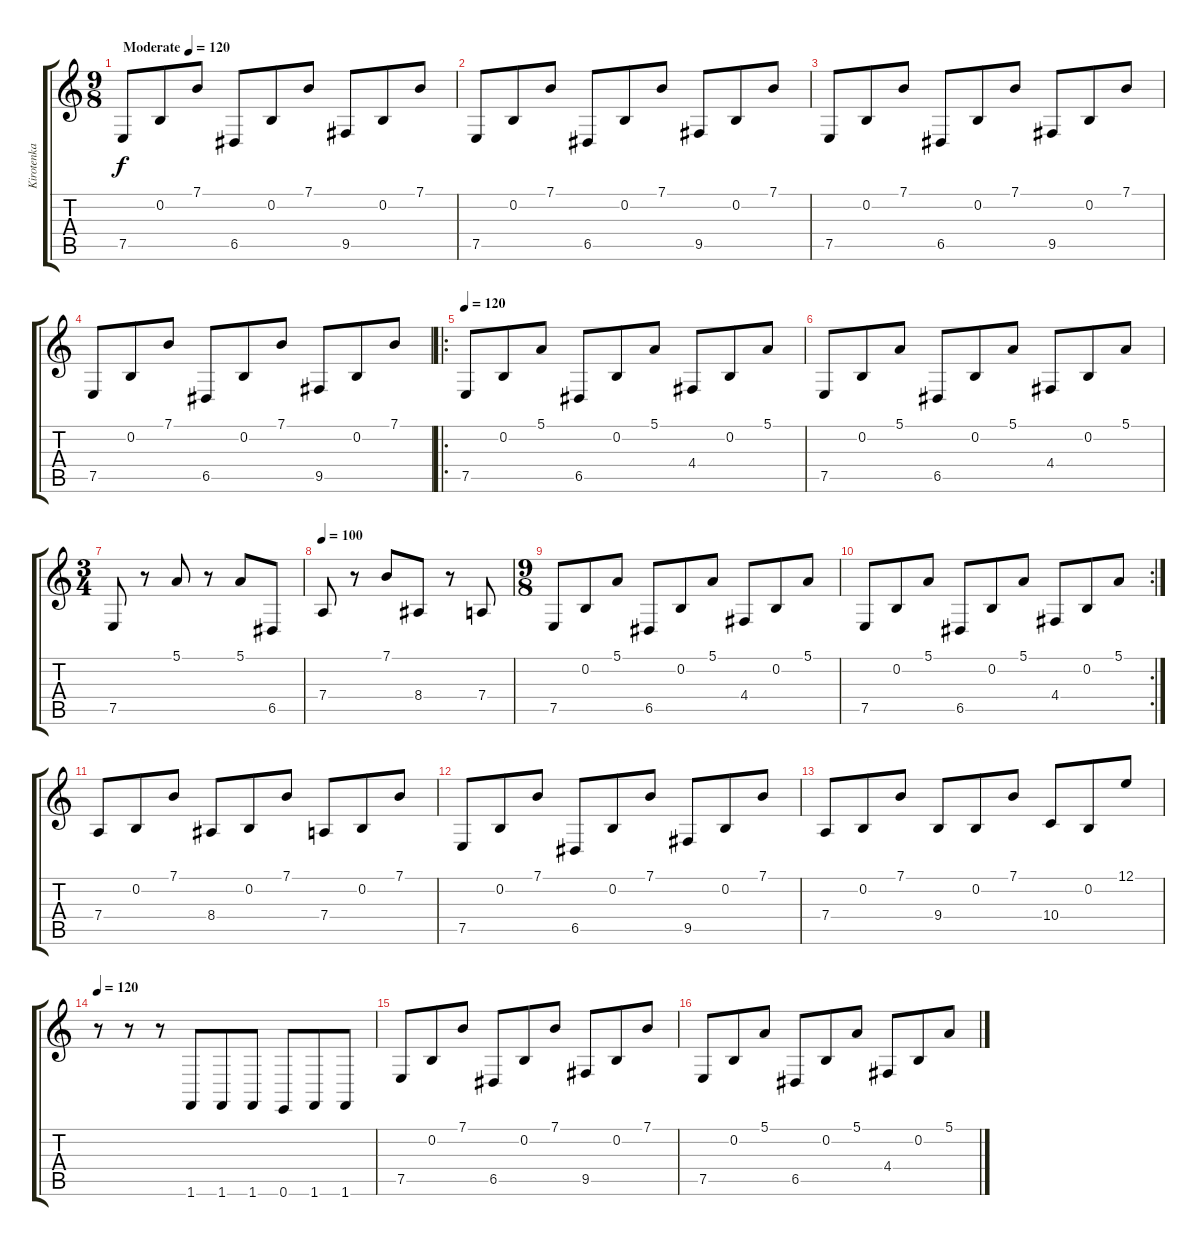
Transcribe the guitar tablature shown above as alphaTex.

\track ("Kirotenka" "Kirotenka") {instrument drawbarorgan}
\staff {score tabs}
\tuning (E4 B3 G3 D3 A2 E2) {hide}
\ts (9 8)
\tempo (120 "Moderate")
\clef g2
\ks c
7.5.8{dy f instrument drawbarorgan} 0.2.8 7.1.8 6.5.8 0.2.8 7.1.8 9.5.8 0.2.8 7.1.8 |
7.5.8 0.2.8 7.1.8 6.5.8 0.2.8 7.1.8 9.5.8 0.2.8 7.1.8 |
7.5.8 0.2.8 7.1.8 6.5.8 0.2.8 7.1.8 9.5.8 0.2.8 7.1.8 |
7.5.8 0.2.8 7.1.8 6.5.8 0.2.8 7.1.8 9.5.8 0.2.8 7.1.8 |
\ro
\tempo 120
7.5.8 0.2.8 5.1.8 6.5.8 0.2.8 5.1.8 4.4.8 0.2.8 5.1.8 |
7.5.8 0.2.8 5.1.8 6.5.8 0.2.8 5.1.8 4.4.8 0.2.8 5.1.8 |
\ts (3 4)
7.5.8 r.8 5.1.8 r.8 5.1.8 6.5.8 |
\tempo 100
7.4.8 r.8 7.1.8 8.4.8 r.8 7.4.8 |
\ts (9 8)
7.5.8 0.2.8 5.1.8 6.5.8 0.2.8 5.1.8 4.4.8 0.2.8 5.1.8 |
\rc 2
7.5.8 0.2.8 5.1.8 6.5.8 0.2.8 5.1.8 4.4.8 0.2.8 5.1.8 |
7.4.8 0.2.8 7.1.8 8.4.8 0.2.8 7.1.8 7.4.8 0.2.8 7.1.8 |
7.5.8 0.2.8 7.1.8 6.5.8 0.2.8 7.1.8 9.5.8 0.2.8 7.1.8 |
7.4.8 0.2.8 7.1.8 9.4.8 0.2.8 7.1.8 10.4.8 0.2.8 12.1.8 |
\tempo 120
r.8 r.8 r.8 1.6.8 1.6.8 1.6.8 0.6.8 1.6.8 1.6.8 |
7.5.8 0.2.8 7.1.8 6.5.8 0.2.8 7.1.8 9.5.8 0.2.8 7.1.8 |
7.5.8 0.2.8 5.1.8 6.5.8 0.2.8 5.1.8 4.4.8 0.2.8 5.1.8
